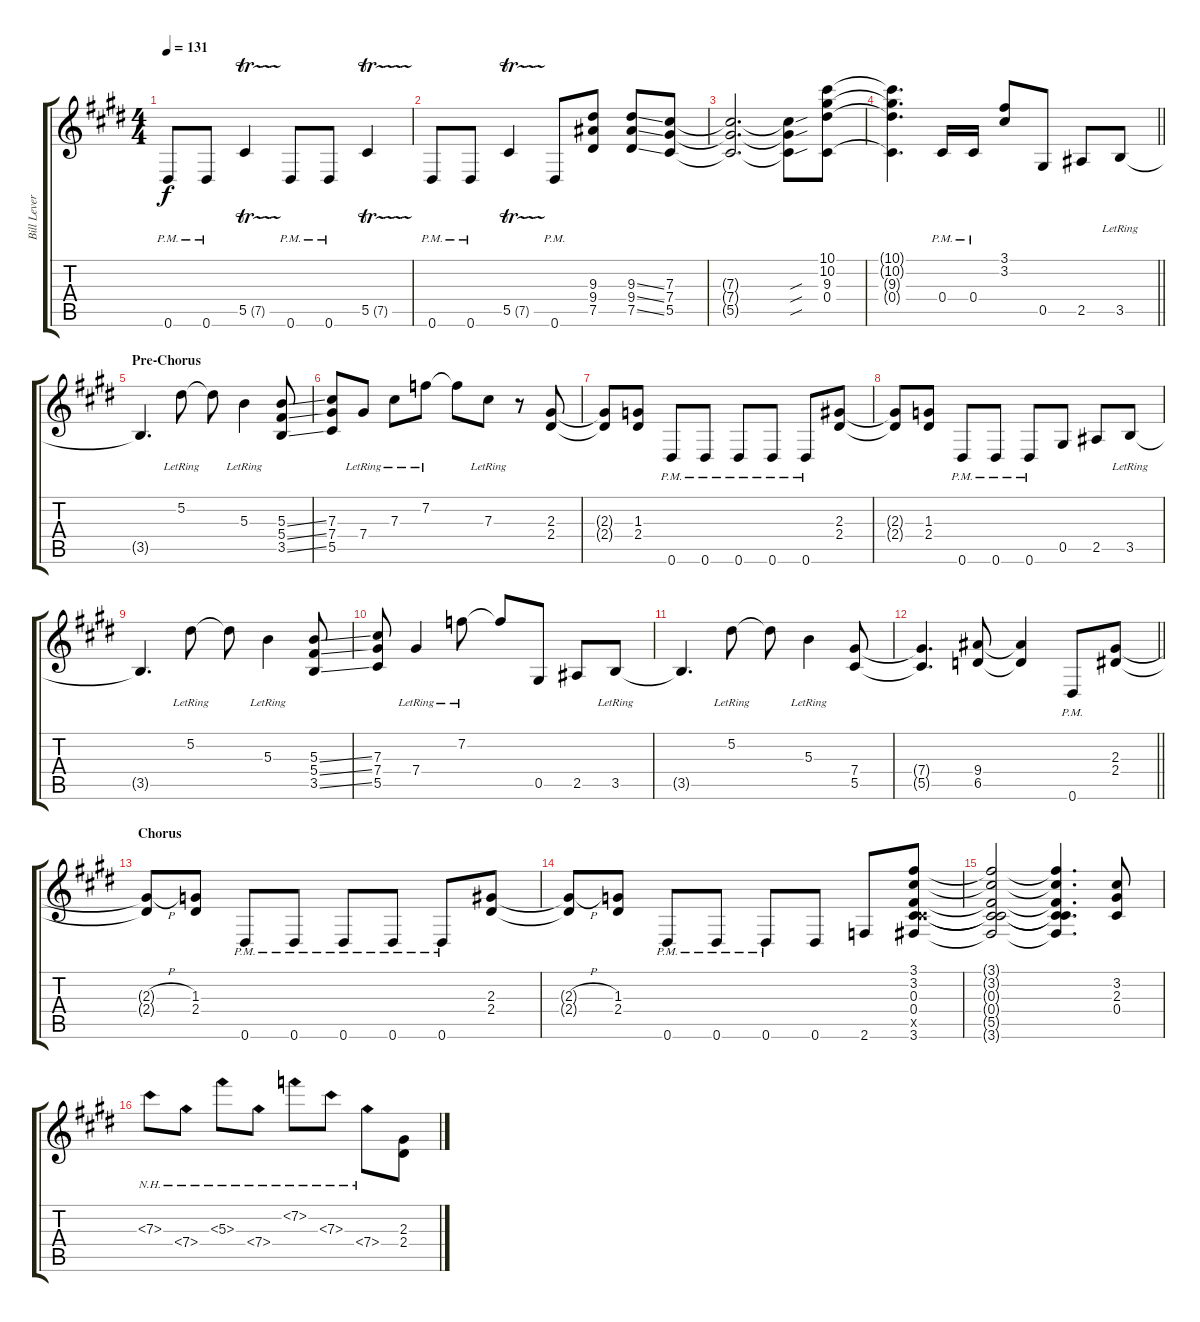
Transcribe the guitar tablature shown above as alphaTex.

\track ("Bill Leverty Dist. Rhy Left" "Bill Lever") {instrument distortionguitar}
\staff {score tabs}
\tuning (Eb4 Bb3 Gb3 Db3 Ab2 Eb2) {hide}
\ts (4 4)
\tempo 131
\clef g2
\ks e
0.6{pm}.8{dy f} 0.6{pm}.8 5.5{tr (7 32)}.4 0.6{pm}.8 0.6{pm}.8 5.5{tr (7 32)}.4 |
0.6{pm}.8 0.6{pm}.8 5.5{tr (7 32)}.4 0.6{pm}.8 (9.3 9.4 7.5).8 (9.3{ss} 9.4{ss} 7.5{ss}).8 (7.3 7.4 5.5).8 |
(7.3{t} 7.4{t} 5.5{t}).2{d} (7.3{sou t} 7.4{sou t} 5.5{sou t}).8 (10.1 10.2 9.3 0.4).8 |
\barLineRight lightlight
(10.1{t} 10.2{t} 9.3{t} 0.4{t}).4{d} 0.4{pm}.16 0.4{pm}.16 (3.1 3.2).8 0.5.8 2.5.8 3.5{lr}.8 |
\section ("" "Pre-Chorus")
3.5{t}.4{d} 5.2{lr}.8 5.2{t}.8 5.3{lr}.4 (5.3{ss} 5.4{ss} 3.5{ss}).8 |
(7.3 7.4 5.5).8 7.4{lr}.8 7.3{lr}.8 7.2{lr}.8 7.2{t}.8 7.3{lr}.8 r.8 (2.3 2.4).8 |
(2.3{t} 2.4{t}).8 (1.3 2.4).8 0.6{pm}.8 0.6{pm}.8 0.6{pm}.8 0.6{pm}.8 0.6{pm}.8 (2.3 2.4).8 |
(2.3{t} 2.4{t}).8 (1.3 2.4).8 0.6{pm}.8 0.6{pm}.8 0.6{pm}.8 0.5.8 2.5.8 3.5{lr}.8 |
3.5{t}.4{d} 5.2{lr}.8 5.2{t}.8 5.3{lr}.4 (5.3{ss} 5.4{ss} 3.5{ss}).8 |
(7.3 7.4 5.5).8 7.4{lr}.4 7.2{lr}.8 7.2{t}.8 0.5.8 2.5.8 3.5{lr}.8 |
3.5{t}.4{d} 5.2{lr}.8 5.2{t}.8 5.3{lr}.4 (7.4 5.5).8 |
\barLineRight lightlight
(7.4{t} 5.5{t}).4{d} (9.4 6.5).8 (9.4{t} 6.5{t}).4 0.6{pm}.8 (2.3 2.4).8 |
\section ("" "Chorus")
(2.3{h t} 2.4{t}).8 (1.3 2.4).8 0.6{pm}.8 0.6{pm}.8 0.6{pm}.8 0.6{pm}.8 0.6{pm}.8 (2.3 2.4).8 |
(2.3{h t} 2.4{t}).8 (1.3 2.4).8 0.6{pm}.8 0.6{pm}.8 0.6{pm}.8 0.6.8 2.6.8 (3.1 3.2 0.3 0.4 5.5{x} 3.6).8 |
(3.1{t} 3.2{t} 0.3{t} 0.4{t} 5.5{t} 3.6{t}).2 (3.1{t} 3.2{t} 0.3{t} 0.4{t} 5.5{t} 3.6{t}).4{d} (3.2 2.3 0.4).8 |
7.3{nh}.8 7.4{nh}.8 5.3{nh}.8 7.4{nh}.8 7.2{nh}.8 7.3{nh}.8 7.4{nh}.8 (2.3 2.4).8
